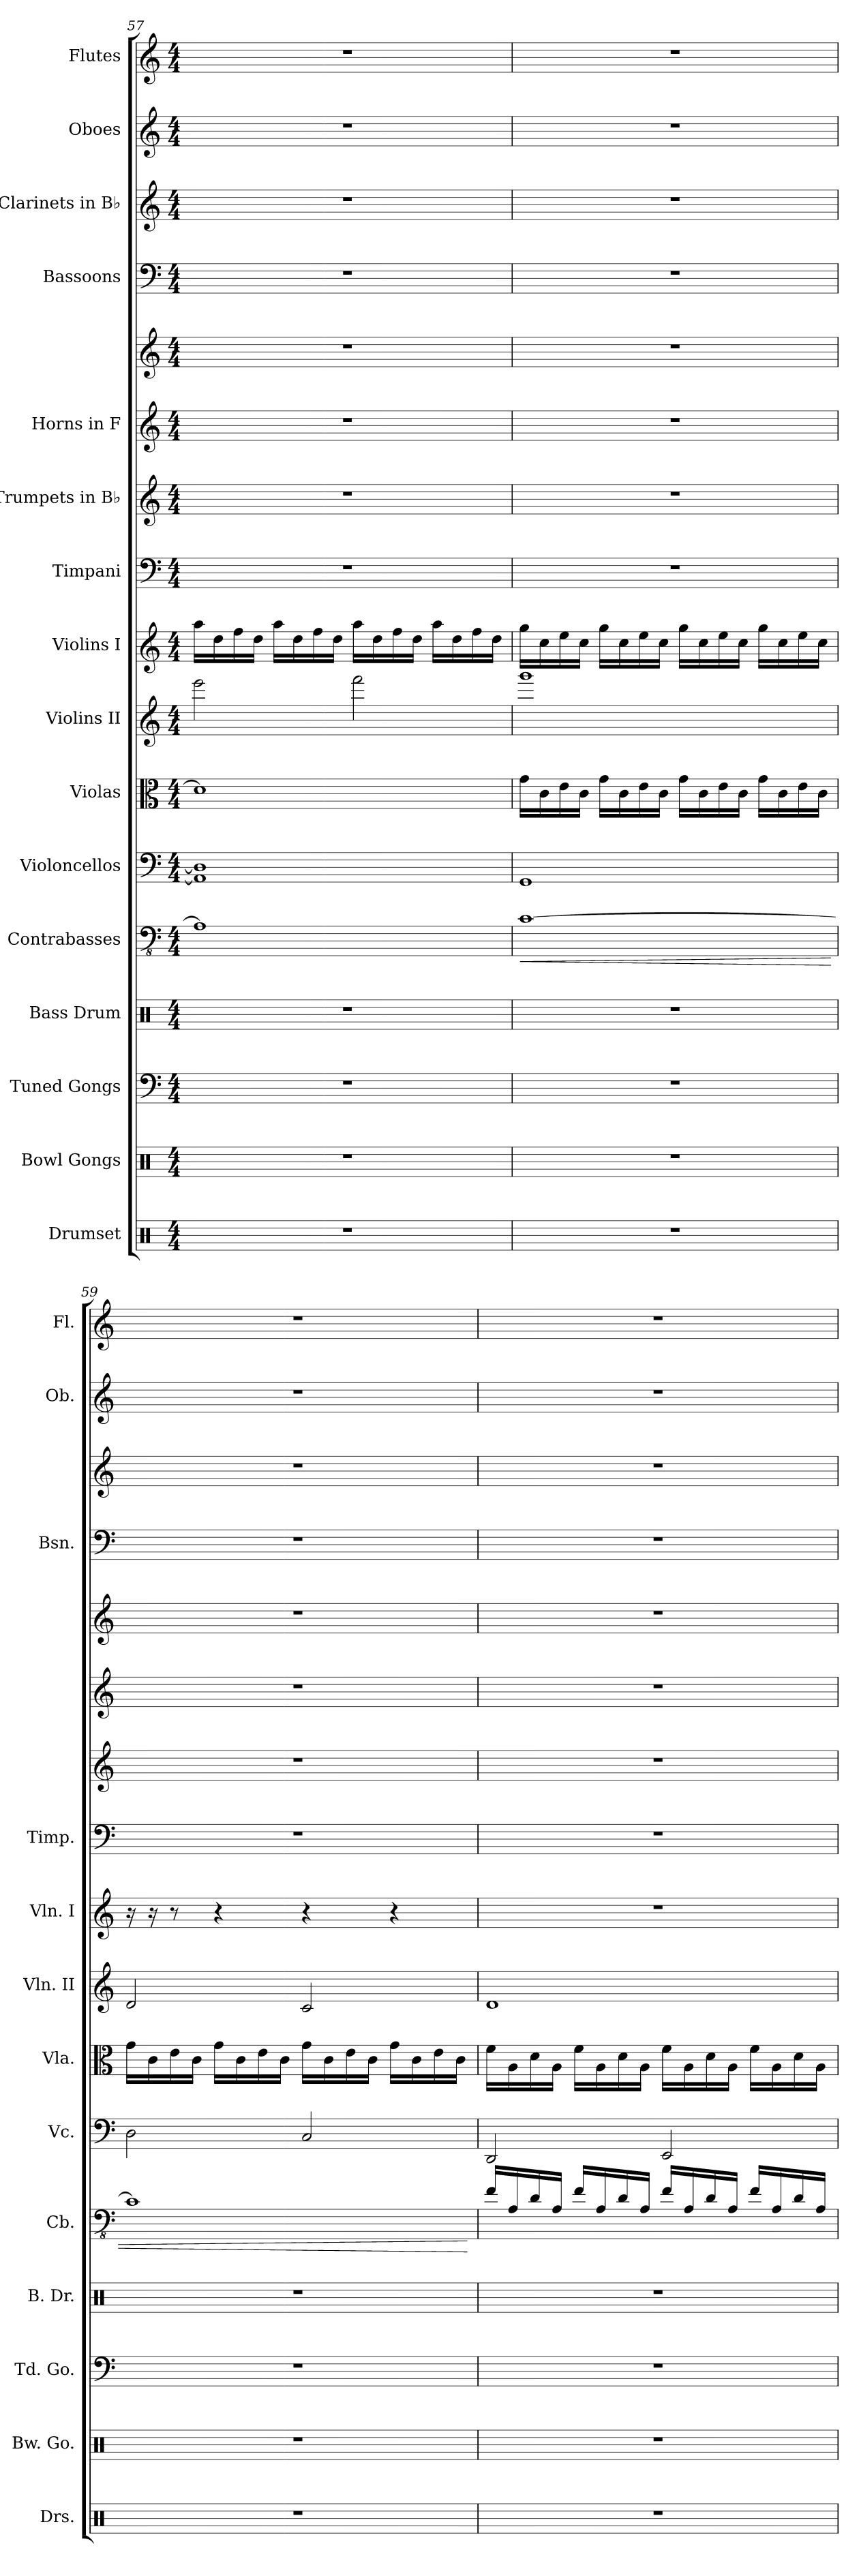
**kern	**kern	**kern	**kern	**kern	**dynam	**kern	**kern	**kern	**kern	**kern	**kern	**kern	**kern	**kern	**kern	**kern	**kern
*part16	*part15	*part14	*part13	*part12	*part12	*part11	*part10	*part9	*part8	*part7	*part6	*part5	*part5	*part4	*part3	*part2	*part1
*staff17	*staff16	*staff15	*staff14	*staff13	*staff13	*staff12	*staff11	*staff10	*staff9	*staff8	*staff7	*staff6	*staff5	*staff4	*staff3	*staff2	*staff1
*I"Drumset	*I"Bowl Gongs	*I"Tuned Gongs	*I"Bass Drum	*I"Contrabasses	*	*I"Violoncellos	*I"Violas	*I"Violins II	*I"Violins I	*I"Timpani	*I"Trumpets in B♭	*I"Horns in F	*	*I"Bassoons	*I"Clarinets in B♭	*I"Oboes	*I"Flutes
*I'Drs.	*I'Bw. Go.	*I'Td. Go.	*I'B. Dr.	*I'Cb.	*	*I'Vc.	*I'Vla.	*I'Vln. II	*I'Vln. I	*I'Timp.	*	*	*	*I'Bsn.	*	*I'Ob.	*I'Fl.
*clefX	*clefX	*clefF4	*clefX	*clefFv4	*	*clefF4	*clefC3	*clefG2	*clefG2	*clefF4	*clefG2	*clefG2	*clefG2	*clefF4	*clefG2	*clefG2	*clefG2
*	*	*	*	*ITrd7c12	*	*	*	*	*	*	*ITrd1c2	*ITrd4c7	*ITrd4c7	*	*ITrd1c2	*	*
*k[]	*k[]	*k[]	*k[]	*k[]	*	*k[]	*k[]	*k[]	*k[]	*k[]	*k[b-e-]	*k[b-]	*k[b-]	*k[]	*k[b-e-]	*k[]	*k[]
*M4/4	*M4/4	*M4/4	*M4/4	*M4/4	*	*M4/4	*M4/4	*M4/4	*M4/4	*M4/4	*M4/4	*M4/4	*M4/4	*M4/4	*M4/4	*M4/4	*M4/4
=57	=57	=57	=57	=57	=57	=57	=57	=57	=57	=57	=57	=57	=57	=57	=57	=57	=57
1r	1r	1r	1r	1AAA]	.	1AA] 1D]	1d]	2eee\	16aa\LL	1r	1r	1r	1r	1r	1r	1r	1r
.	.	.	.	.	.	.	.	.	16dd\	.	.	.	.	.	.	.	.
.	.	.	.	.	.	.	.	.	16ff\	.	.	.	.	.	.	.	.
.	.	.	.	.	.	.	.	.	16dd\JJ	.	.	.	.	.	.	.	.
.	.	.	.	.	.	.	.	.	16aa\LL	.	.	.	.	.	.	.	.
.	.	.	.	.	.	.	.	.	16dd\	.	.	.	.	.	.	.	.
.	.	.	.	.	.	.	.	.	16ff\	.	.	.	.	.	.	.	.
.	.	.	.	.	.	.	.	.	16dd\JJ	.	.	.	.	.	.	.	.
.	.	.	.	.	.	.	.	2fff\	16aa\LL	.	.	.	.	.	.	.	.
.	.	.	.	.	.	.	.	.	16dd\	.	.	.	.	.	.	.	.
.	.	.	.	.	.	.	.	.	16ff\	.	.	.	.	.	.	.	.
.	.	.	.	.	.	.	.	.	16dd\JJ	.	.	.	.	.	.	.	.
.	.	.	.	.	.	.	.	.	16aa\LL	.	.	.	.	.	.	.	.
.	.	.	.	.	.	.	.	.	16dd\	.	.	.	.	.	.	.	.
.	.	.	.	.	.	.	.	.	16ff\	.	.	.	.	.	.	.	.
.	.	.	.	.	.	.	.	.	16dd\JJ	.	.	.	.	.	.	.	.
!!LO:PB:g=z
=58	=58	=58	=58	=58	=58	=58	=58	=58	=58	=58	=58	=58	=58	=58	=58	=58	=58
!	!	!	!	!	!LO:HP:b	!	!	!	!	!	!	!	!	!	!	!	!
1r	1r	1r	1r	[1CC	<	1GG	16g\LL	1ggg	16gg\LL	1r	1r	1r	1r	1r	1r	1r	1r
.	.	.	.	.	.	.	16c\	.	16cc\	.	.	.	.	.	.	.	.
.	.	.	.	.	.	.	16e\	.	16ee\	.	.	.	.	.	.	.	.
.	.	.	.	.	.	.	16c\JJ	.	16cc\JJ	.	.	.	.	.	.	.	.
.	.	.	.	.	.	.	16g\LL	.	16gg\LL	.	.	.	.	.	.	.	.
.	.	.	.	.	.	.	16c\	.	16cc\	.	.	.	.	.	.	.	.
.	.	.	.	.	.	.	16e\	.	16ee\	.	.	.	.	.	.	.	.
.	.	.	.	.	.	.	16c\JJ	.	16cc\JJ	.	.	.	.	.	.	.	.
.	.	.	.	.	.	.	16g\LL	.	16gg\LL	.	.	.	.	.	.	.	.
.	.	.	.	.	.	.	16c\	.	16cc\	.	.	.	.	.	.	.	.
.	.	.	.	.	.	.	16e\	.	16ee\	.	.	.	.	.	.	.	.
.	.	.	.	.	.	.	16c\JJ	.	16cc\JJ	.	.	.	.	.	.	.	.
.	.	.	.	.	.	.	16g\LL	.	16gg\LL	.	.	.	.	.	.	.	.
.	.	.	.	.	.	.	16c\	.	16cc\	.	.	.	.	.	.	.	.
.	.	.	.	.	.	.	16e\	.	16ee\	.	.	.	.	.	.	.	.
.	.	.	.	.	.	.	16c\JJ	.	16cc\JJ	.	.	.	.	.	.	.	.
=59	=59	=59	=59	=59	=59	=59	=59	=59	=59	=59	=59	=59	=59	=59	=59	=59	=59
1r	1r	1r	1r	1CC]	.	2D\	16g\LL	2d/	16r	1r	1r	1r	1r	1r	1r	1r	1r
.	.	.	.	.	.	.	16c\	.	16r	.	.	.	.	.	.	.	.
.	.	.	.	.	.	.	16e\	.	8r	.	.	.	.	.	.	.	.
.	.	.	.	.	.	.	16c\JJ	.	.	.	.	.	.	.	.	.	.
.	.	.	.	.	.	.	16g\LL	.	4r	.	.	.	.	.	.	.	.
.	.	.	.	.	.	.	16c\	.	.	.	.	.	.	.	.	.	.
.	.	.	.	.	.	.	16e\	.	.	.	.	.	.	.	.	.	.
.	.	.	.	.	.	.	16c\JJ	.	.	.	.	.	.	.	.	.	.
.	.	.	.	.	.	2C/	16g\LL	2c/	4r	.	.	.	.	.	.	.	.
.	.	.	.	.	.	.	16c\	.	.	.	.	.	.	.	.	.	.
.	.	.	.	.	.	.	16e\	.	.	.	.	.	.	.	.	.	.
.	.	.	.	.	.	.	16c\JJ	.	.	.	.	.	.	.	.	.	.
.	.	.	.	.	.	.	16g\LL	.	4r	.	.	.	.	.	.	.	.
.	.	.	.	.	.	.	16c\	.	.	.	.	.	.	.	.	.	.
.	.	.	.	.	.	.	16e\	.	.	.	.	.	.	.	.	.	.
.	.	.	.	.	.	.	16c\JJ	.	.	.	.	.	.	.	.	.	.
.	.	.	.	.	[	.	.	.	.	.	.	.	.	.	.	.	.
!!LO:PB:g=z
=60	=60	=60	=60	=60	=60	=60	=60	=60	=60	=60	=60	=60	=60	=60	=60	=60	=60
1r	1r	1r	1r	16FF/LL	.	2DD/	16f\LL	1d	1r	1r	1r	1r	1r	1r	1r	1r	1r
.	.	.	.	16AAA/	.	.	16A\	.	.	.	.	.	.	.	.	.	.
.	.	.	.	16DD/	.	.	16d\	.	.	.	.	.	.	.	.	.	.
.	.	.	.	16AAA/JJ	.	.	16A\JJ	.	.	.	.	.	.	.	.	.	.
.	.	.	.	16FF/LL	.	.	16f\LL	.	.	.	.	.	.	.	.	.	.
.	.	.	.	16AAA/	.	.	16A\	.	.	.	.	.	.	.	.	.	.
.	.	.	.	16DD/	.	.	16d\	.	.	.	.	.	.	.	.	.	.
.	.	.	.	16AAA/JJ	.	.	16A\JJ	.	.	.	.	.	.	.	.	.	.
.	.	.	.	16FF/LL	.	2EE/	16f\LL	.	.	.	.	.	.	.	.	.	.
.	.	.	.	16AAA/	.	.	16A\	.	.	.	.	.	.	.	.	.	.
.	.	.	.	16DD/	.	.	16d\	.	.	.	.	.	.	.	.	.	.
.	.	.	.	16AAA/JJ	.	.	16A\JJ	.	.	.	.	.	.	.	.	.	.
.	.	.	.	16FF/LL	.	.	16f\LL	.	.	.	.	.	.	.	.	.	.
.	.	.	.	16AAA/	.	.	16A\	.	.	.	.	.	.	.	.	.	.
.	.	.	.	16DD/	.	.	16d\	.	.	.	.	.	.	.	.	.	.
.	.	.	.	16AAA/JJ	.	.	16A\JJ	.	.	.	.	.	.	.	.	.	.
=	=	=	=	=	=	=	=	=	=	=	=	=	=	=	=	=	=
*-	*-	*-	*-	*-	*-	*-	*-	*-	*-	*-	*-	*-	*-	*-	*-	*-	*-
